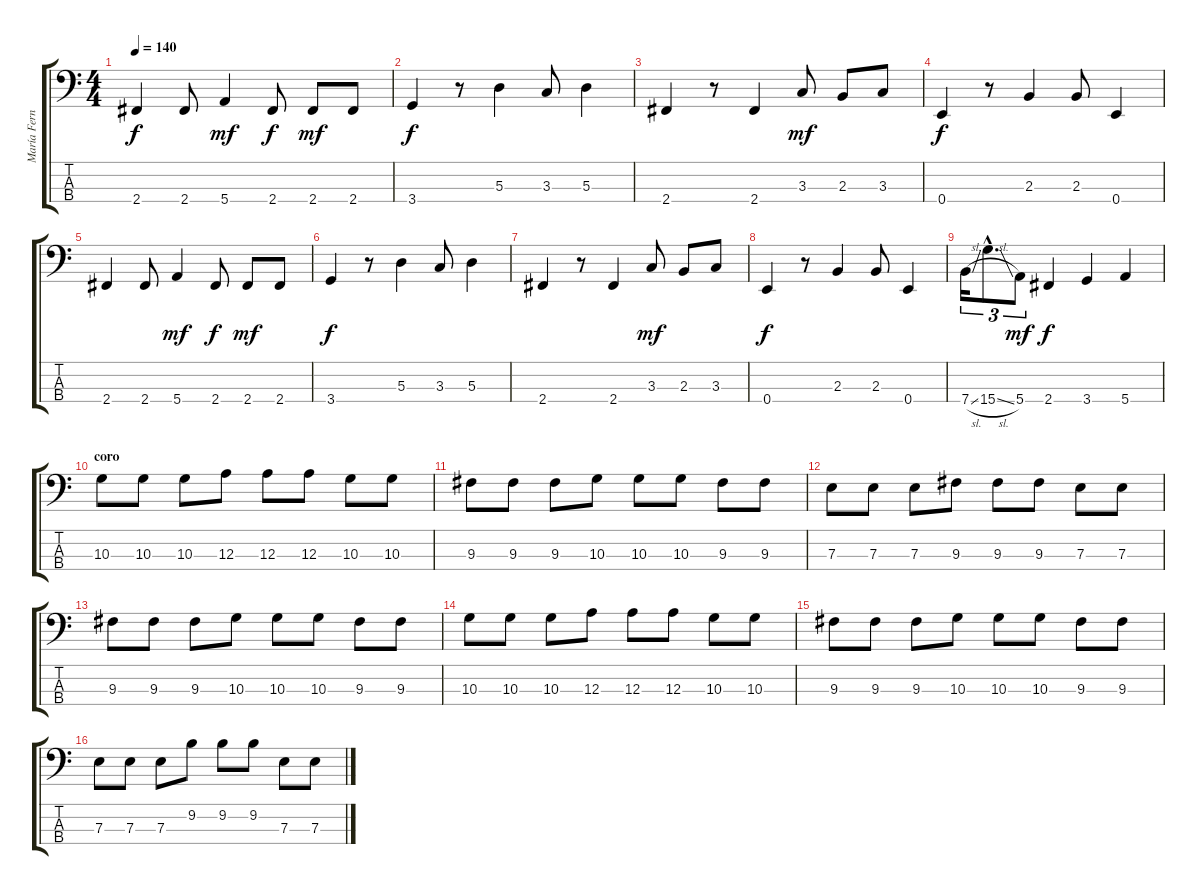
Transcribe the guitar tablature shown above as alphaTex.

\track ("María Fernanda (bajo)" "María Fern") {instrument electricbassfinger}
\staff {score tabs}
\tuning (G2 D2 A1 E1) {hide}
\ts (4 4)
\tempo 140
\clef f4
\ks c
2.4.4{dy f} 2.4.8 5.4.4{dy mf} 2.4.8{dy f} 2.4.8{dy mf} 2.4.8 |
3.4.4{dy f} r.8 5.3.4 3.3.8 5.3.4 |
2.4.4 r.8 2.4.4 3.3.8{dy mf} 2.3.8 3.3.8 |
0.4.4{dy f} r.8 2.3.4 2.3.8 0.4.4 |
2.4.4 2.4.8 5.4.4{dy mf} 2.4.8{dy f} 2.4.8{dy mf} 2.4.8 |
3.4.4{dy f} r.8 5.3.4 3.3.8 5.3.4 |
2.4.4 r.8 2.4.4 3.3.8{dy mf} 2.3.8 3.3.8 |
0.4.4{dy f} r.8 2.3.4 2.3.8 0.4.4 |
7.4{sl}.16{tu (3 2)} 15.4{sl hac}.8{d tu (3 2)} 5.4.8{tu (3 2) dy mf} 2.4.4{dy f} 3.4.4 5.4.4 |
\section ("" "coro")
10.3.8 10.3.8 10.3.8 12.3.8 12.3.8 12.3.8 10.3.8 10.3.8 |
9.3.8 9.3.8 9.3.8 10.3.8 10.3.8 10.3.8 9.3.8 9.3.8 |
7.3.8 7.3.8 7.3.8 9.3.8 9.3.8 9.3.8 7.3.8 7.3.8 |
9.3.8 9.3.8 9.3.8 10.3.8 10.3.8 10.3.8 9.3.8 9.3.8 |
10.3.8 10.3.8 10.3.8 12.3.8 12.3.8 12.3.8 10.3.8 10.3.8 |
9.3.8 9.3.8 9.3.8 10.3.8 10.3.8 10.3.8 9.3.8 9.3.8 |
7.3.8 7.3.8 7.3.8 9.2.8 9.2.8 9.2.8 7.3.8 7.3.8
